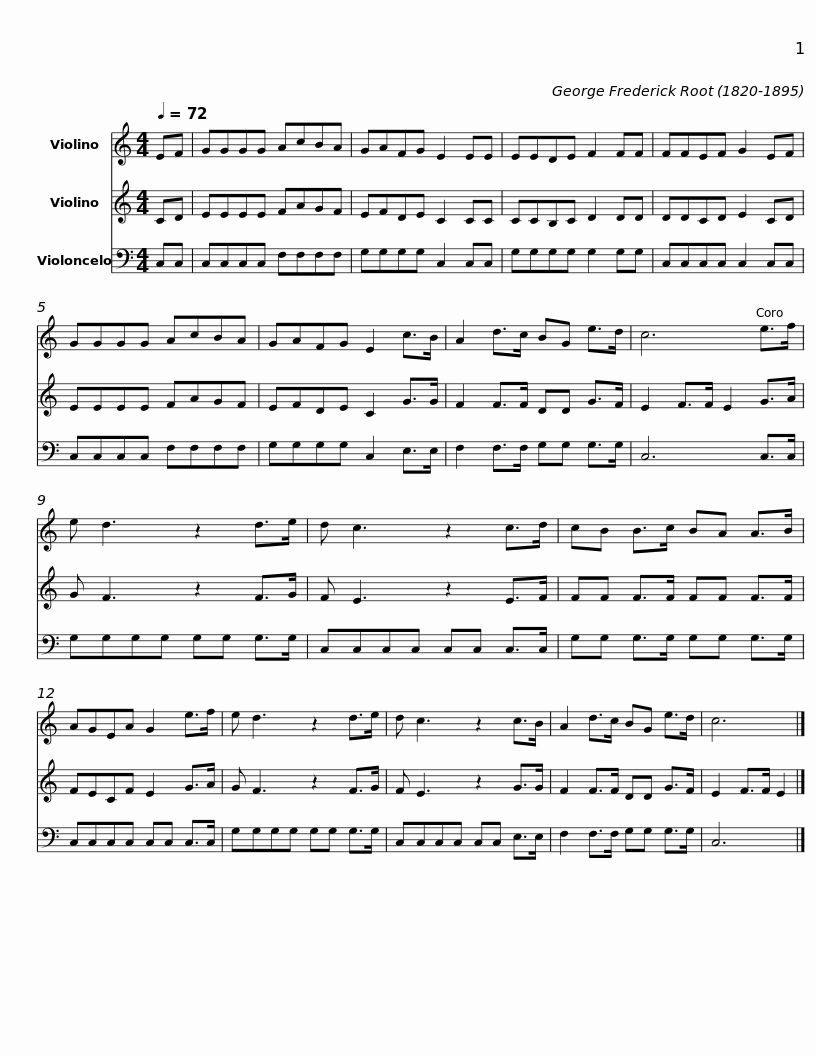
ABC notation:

X:1
%%score 1 2 3
L:1/8
Q:1/4=72
M:4/4
I:linebreak $
K:C
V:1 treble
V:2 treble
V:3 bass
V:1
 EF | GGGG AcBA | GAFG E2 EE | EEDE F2 FF | FFEF G2 EF |$ %5
 GGGG AcBA | GAFG E2 c>B | A2 d>c BG e>d | c6 e>f | e d3 z2 d>e |$ %10
 d c3 z2 c>d | cB B>c BA A>B | AGEA G2 e>f | e d3 z2 d>e | d c3 z2 c>B |$ %15
 A2 d>c BG e>d | c6 |] %17
V:2
 CD | EEEE FAGF | EFDE C2 CC | CCB,C D2 DD | DDCD E2 CD |$ %5
 EEEE FAGF | EFDE C2 G>G | F2 F>F DD G>F | E2 F>F E2 G>A | G F3 z2 F>G |$ %10
 F E3 z2 E>F | FF F>F FF F>F | FECF E2 G>A | G F3 z2 F>G | F E3 z2 G>G |$ %15
 F2 F>F DD G>F | E2 F>F E2 |] %17
V:3
 C,C, | C,C,C,C, F,F,F,F, | G,G,G,G, C,2 C,C, | G,G,G,G, G,2 G,G, | C,C,C,C, C,2 C,C, |$ %5
 C,C,C,C, F,F,F,F, | G,G,G,G, C,2 E,>E, | F,2 F,>F, G,G, G,>G, | C,6 C,>C, | G,G,G,G, G,G, G,>G, |$ %10
 C,C,C,C, C,C, C,>C, | G,G, G,>G, G,G, G,>G, | C,C,C,C, C,C, C,>C, | G,G,G,G, G,G, G,>G, | C,C,C,C, C,C, E,>E, |$ %15
 F,2 F,>F, G,G, G,>G, | C,6 |] %17
